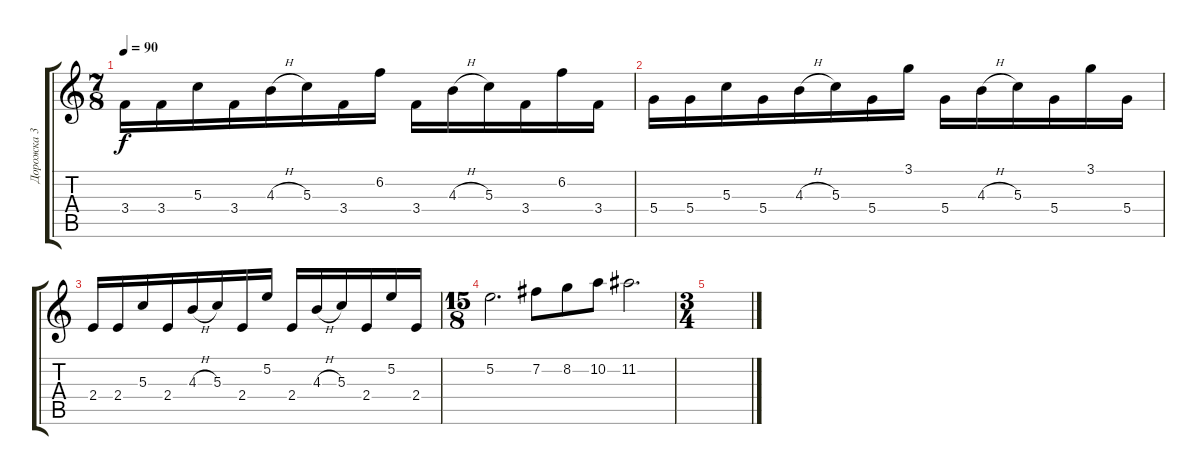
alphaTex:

\track ("Дорожка 3" "Дорожка 3") {instrument distortionguitar}
\staff {score tabs}
\tuning (E4 B3 G3 D3 A2 E2) {hide}
\ts (7 8)
\tempo 90
\clef g2
\ks c
3.4.16{dy f} 3.4.16 5.3.16 3.4.16 4.3{h}.16 5.3.16 3.4.16 6.2.16 3.4.16 4.3{h}.16 5.3.16 3.4.16 6.2.16 3.4.16 |
5.4.16 5.4.16 5.3.16 5.4.16 4.3{h}.16 5.3.16 5.4.16 3.1.16 5.4.16 4.3{h}.16 5.3.16 5.4.16 3.1.16 5.4.16 |
2.4.16 2.4.16 5.3.16 2.4.16 4.3{h}.16 5.3.16 2.4.16 5.2.16 2.4.16 4.3{h}.16 5.3.16 2.4.16 5.2.16 2.4.16 |
\ts (15 8)
5.2.2{d} 7.2.8 8.2.8 10.2.8 11.2.2{d} |
\ts (3 4)
